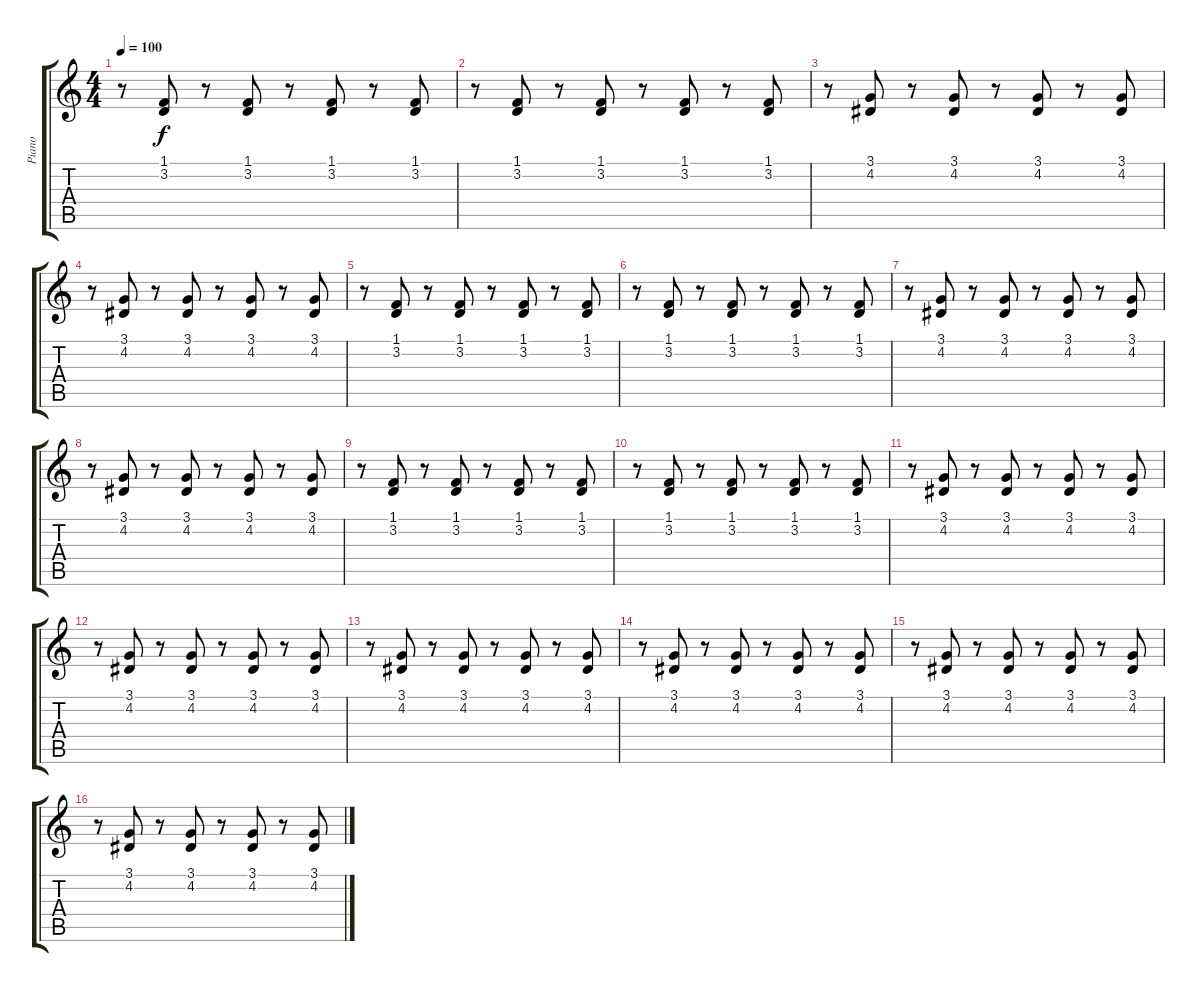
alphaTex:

\track ("Piano" "Piano") {instrument acousticgrandpiano}
\staff {score tabs}
\tuning (E4 B3 G3 D3 A2 E2) {hide}
\ts (4 4)
\tempo 100
\clef g2
\ks c
r.8{dy f} (1.1 3.2).8 r.8 (1.1 3.2).8 r.8 (1.1 3.2).8 r.8 (1.1 3.2).8 |
r.8 (1.1 3.2).8 r.8 (1.1 3.2).8 r.8 (1.1 3.2).8 r.8 (1.1 3.2).8 |
r.8 (3.1 4.2).8 r.8 (3.1 4.2).8 r.8 (3.1 4.2).8 r.8 (3.1 4.2).8 |
r.8 (3.1 4.2).8 r.8 (3.1 4.2).8 r.8 (3.1 4.2).8 r.8 (3.1 4.2).8 |
r.8 (1.1 3.2).8 r.8 (1.1 3.2).8 r.8 (1.1 3.2).8 r.8 (1.1 3.2).8 |
r.8 (1.1 3.2).8 r.8 (1.1 3.2).8 r.8 (1.1 3.2).8 r.8 (1.1 3.2).8 |
r.8 (3.1 4.2).8 r.8 (3.1 4.2).8 r.8 (3.1 4.2).8 r.8 (3.1 4.2).8 |
r.8 (3.1 4.2).8 r.8 (3.1 4.2).8 r.8 (3.1 4.2).8 r.8 (3.1 4.2).8 |
r.8 (1.1 3.2).8 r.8 (1.1 3.2).8 r.8 (1.1 3.2).8 r.8 (1.1 3.2).8 |
r.8 (1.1 3.2).8 r.8 (1.1 3.2).8 r.8 (1.1 3.2).8 r.8 (1.1 3.2).8 |
r.8 (3.1 4.2).8 r.8 (3.1 4.2).8 r.8 (3.1 4.2).8 r.8 (3.1 4.2).8 |
r.8 (3.1 4.2).8 r.8 (3.1 4.2).8 r.8 (3.1 4.2).8 r.8 (3.1 4.2).8 |
r.8 (3.1 4.2).8 r.8 (3.1 4.2).8 r.8 (3.1 4.2).8 r.8 (3.1 4.2).8 |
r.8 (3.1 4.2).8 r.8 (3.1 4.2).8 r.8 (3.1 4.2).8 r.8 (3.1 4.2).8 |
r.8 (3.1 4.2).8 r.8 (3.1 4.2).8 r.8 (3.1 4.2).8 r.8 (3.1 4.2).8 |
r.8 (3.1 4.2).8 r.8 (3.1 4.2).8 r.8 (3.1 4.2).8 r.8 (3.1 4.2).8
